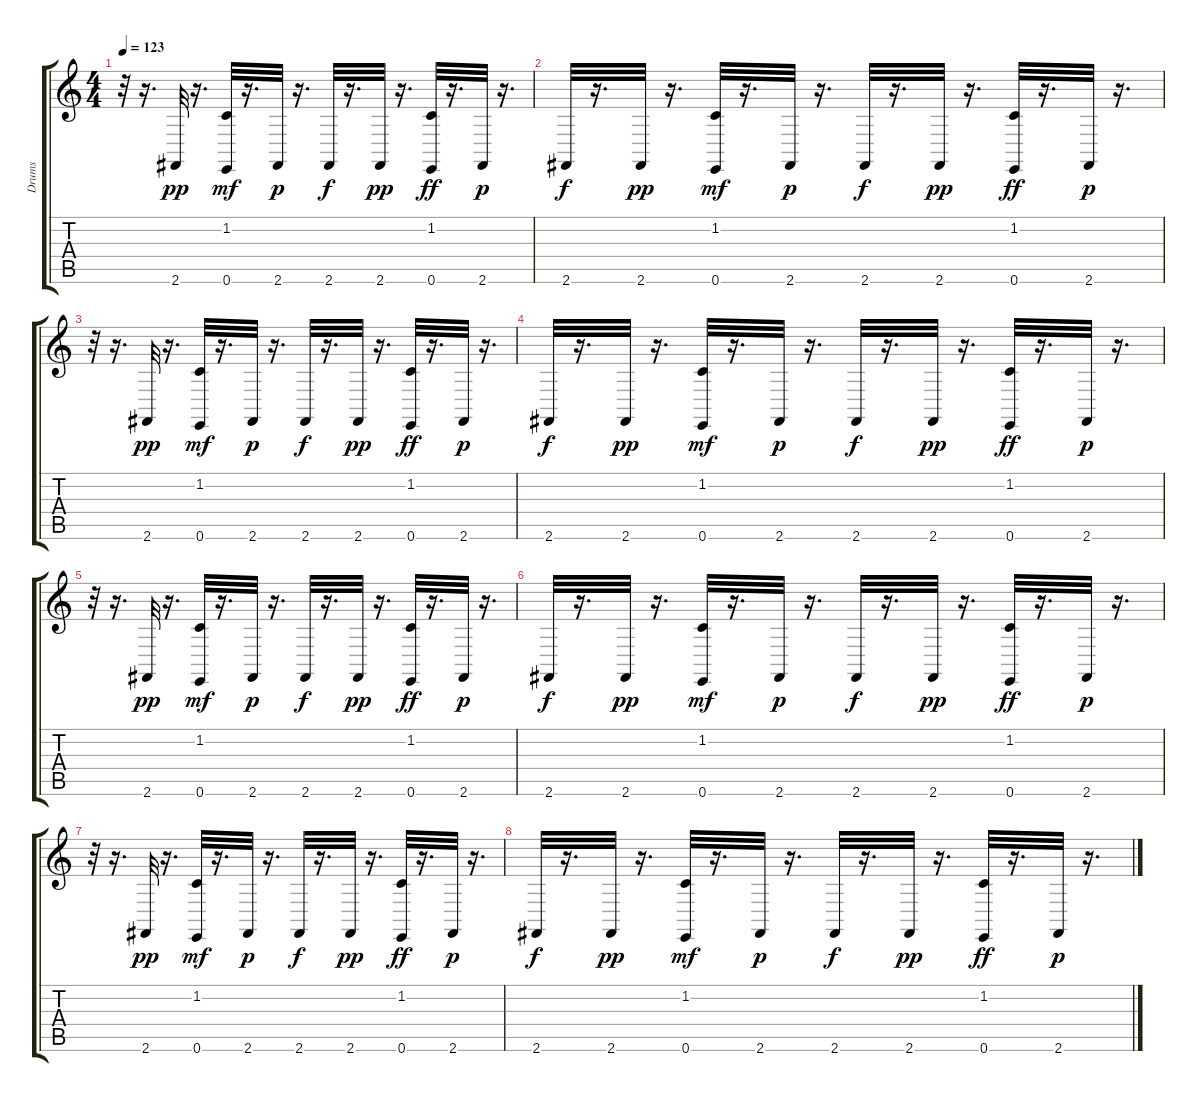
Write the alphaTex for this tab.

\track ("Drums" "Drums") {instrument synthdrum}
\staff {score tabs}
\tuning (E4 B3 G3 D3 A2 E2) {hide}
\ts (4 4)
\tempo 123
\clef g2
\ks c
r.32{dy p} r.16{d} 2.6.32{dy pp} r.16{d} (1.2 0.6).32{dy mf} r.16{d} 2.6.32{dy p} r.16{d} 2.6.32{dy f} r.16{d} 2.6.32{dy pp} r.16{d} (1.2 0.6).32{dy ff} r.16{d} 2.6.32{dy p} r.16{d} |
2.6.32{dy f} r.16{d} 2.6.32{dy pp} r.16{d} (1.2 0.6).32{dy mf} r.16{d} 2.6.32{dy p} r.16{d} 2.6.32{dy f} r.16{d} 2.6.32{dy pp} r.16{d} (1.2 0.6).32{dy ff} r.16{d} 2.6.32{dy p} r.16{d} |
r.32 r.16{d} 2.6.32{dy pp} r.16{d} (1.2 0.6).32{dy mf} r.16{d} 2.6.32{dy p} r.16{d} 2.6.32{dy f} r.16{d} 2.6.32{dy pp} r.16{d} (1.2 0.6).32{dy ff} r.16{d} 2.6.32{dy p} r.16{d} |
2.6.32{dy f} r.16{d} 2.6.32{dy pp} r.16{d} (1.2 0.6).32{dy mf} r.16{d} 2.6.32{dy p} r.16{d} 2.6.32{dy f} r.16{d} 2.6.32{dy pp} r.16{d} (1.2 0.6).32{dy ff} r.16{d} 2.6.32{dy p} r.16{d} |
r.32 r.16{d} 2.6.32{dy pp} r.16{d} (1.2 0.6).32{dy mf} r.16{d} 2.6.32{dy p} r.16{d} 2.6.32{dy f} r.16{d} 2.6.32{dy pp} r.16{d} (1.2 0.6).32{dy ff} r.16{d} 2.6.32{dy p} r.16{d} |
2.6.32{dy f} r.16{d} 2.6.32{dy pp} r.16{d} (1.2 0.6).32{dy mf} r.16{d} 2.6.32{dy p} r.16{d} 2.6.32{dy f} r.16{d} 2.6.32{dy pp} r.16{d} (1.2 0.6).32{dy ff} r.16{d} 2.6.32{dy p} r.16{d} |
r.32 r.16{d} 2.6.32{dy pp} r.16{d} (1.2 0.6).32{dy mf} r.16{d} 2.6.32{dy p} r.16{d} 2.6.32{dy f} r.16{d} 2.6.32{dy pp} r.16{d} (1.2 0.6).32{dy ff} r.16{d} 2.6.32{dy p} r.16{d} |
2.6.32{dy f} r.16{d} 2.6.32{dy pp} r.16{d} (1.2 0.6).32{dy mf} r.16{d} 2.6.32{dy p} r.16{d} 2.6.32{dy f} r.16{d} 2.6.32{dy pp} r.16{d} (1.2 0.6).32{dy ff} r.16{d} 2.6.32{dy p} r.16{d}
